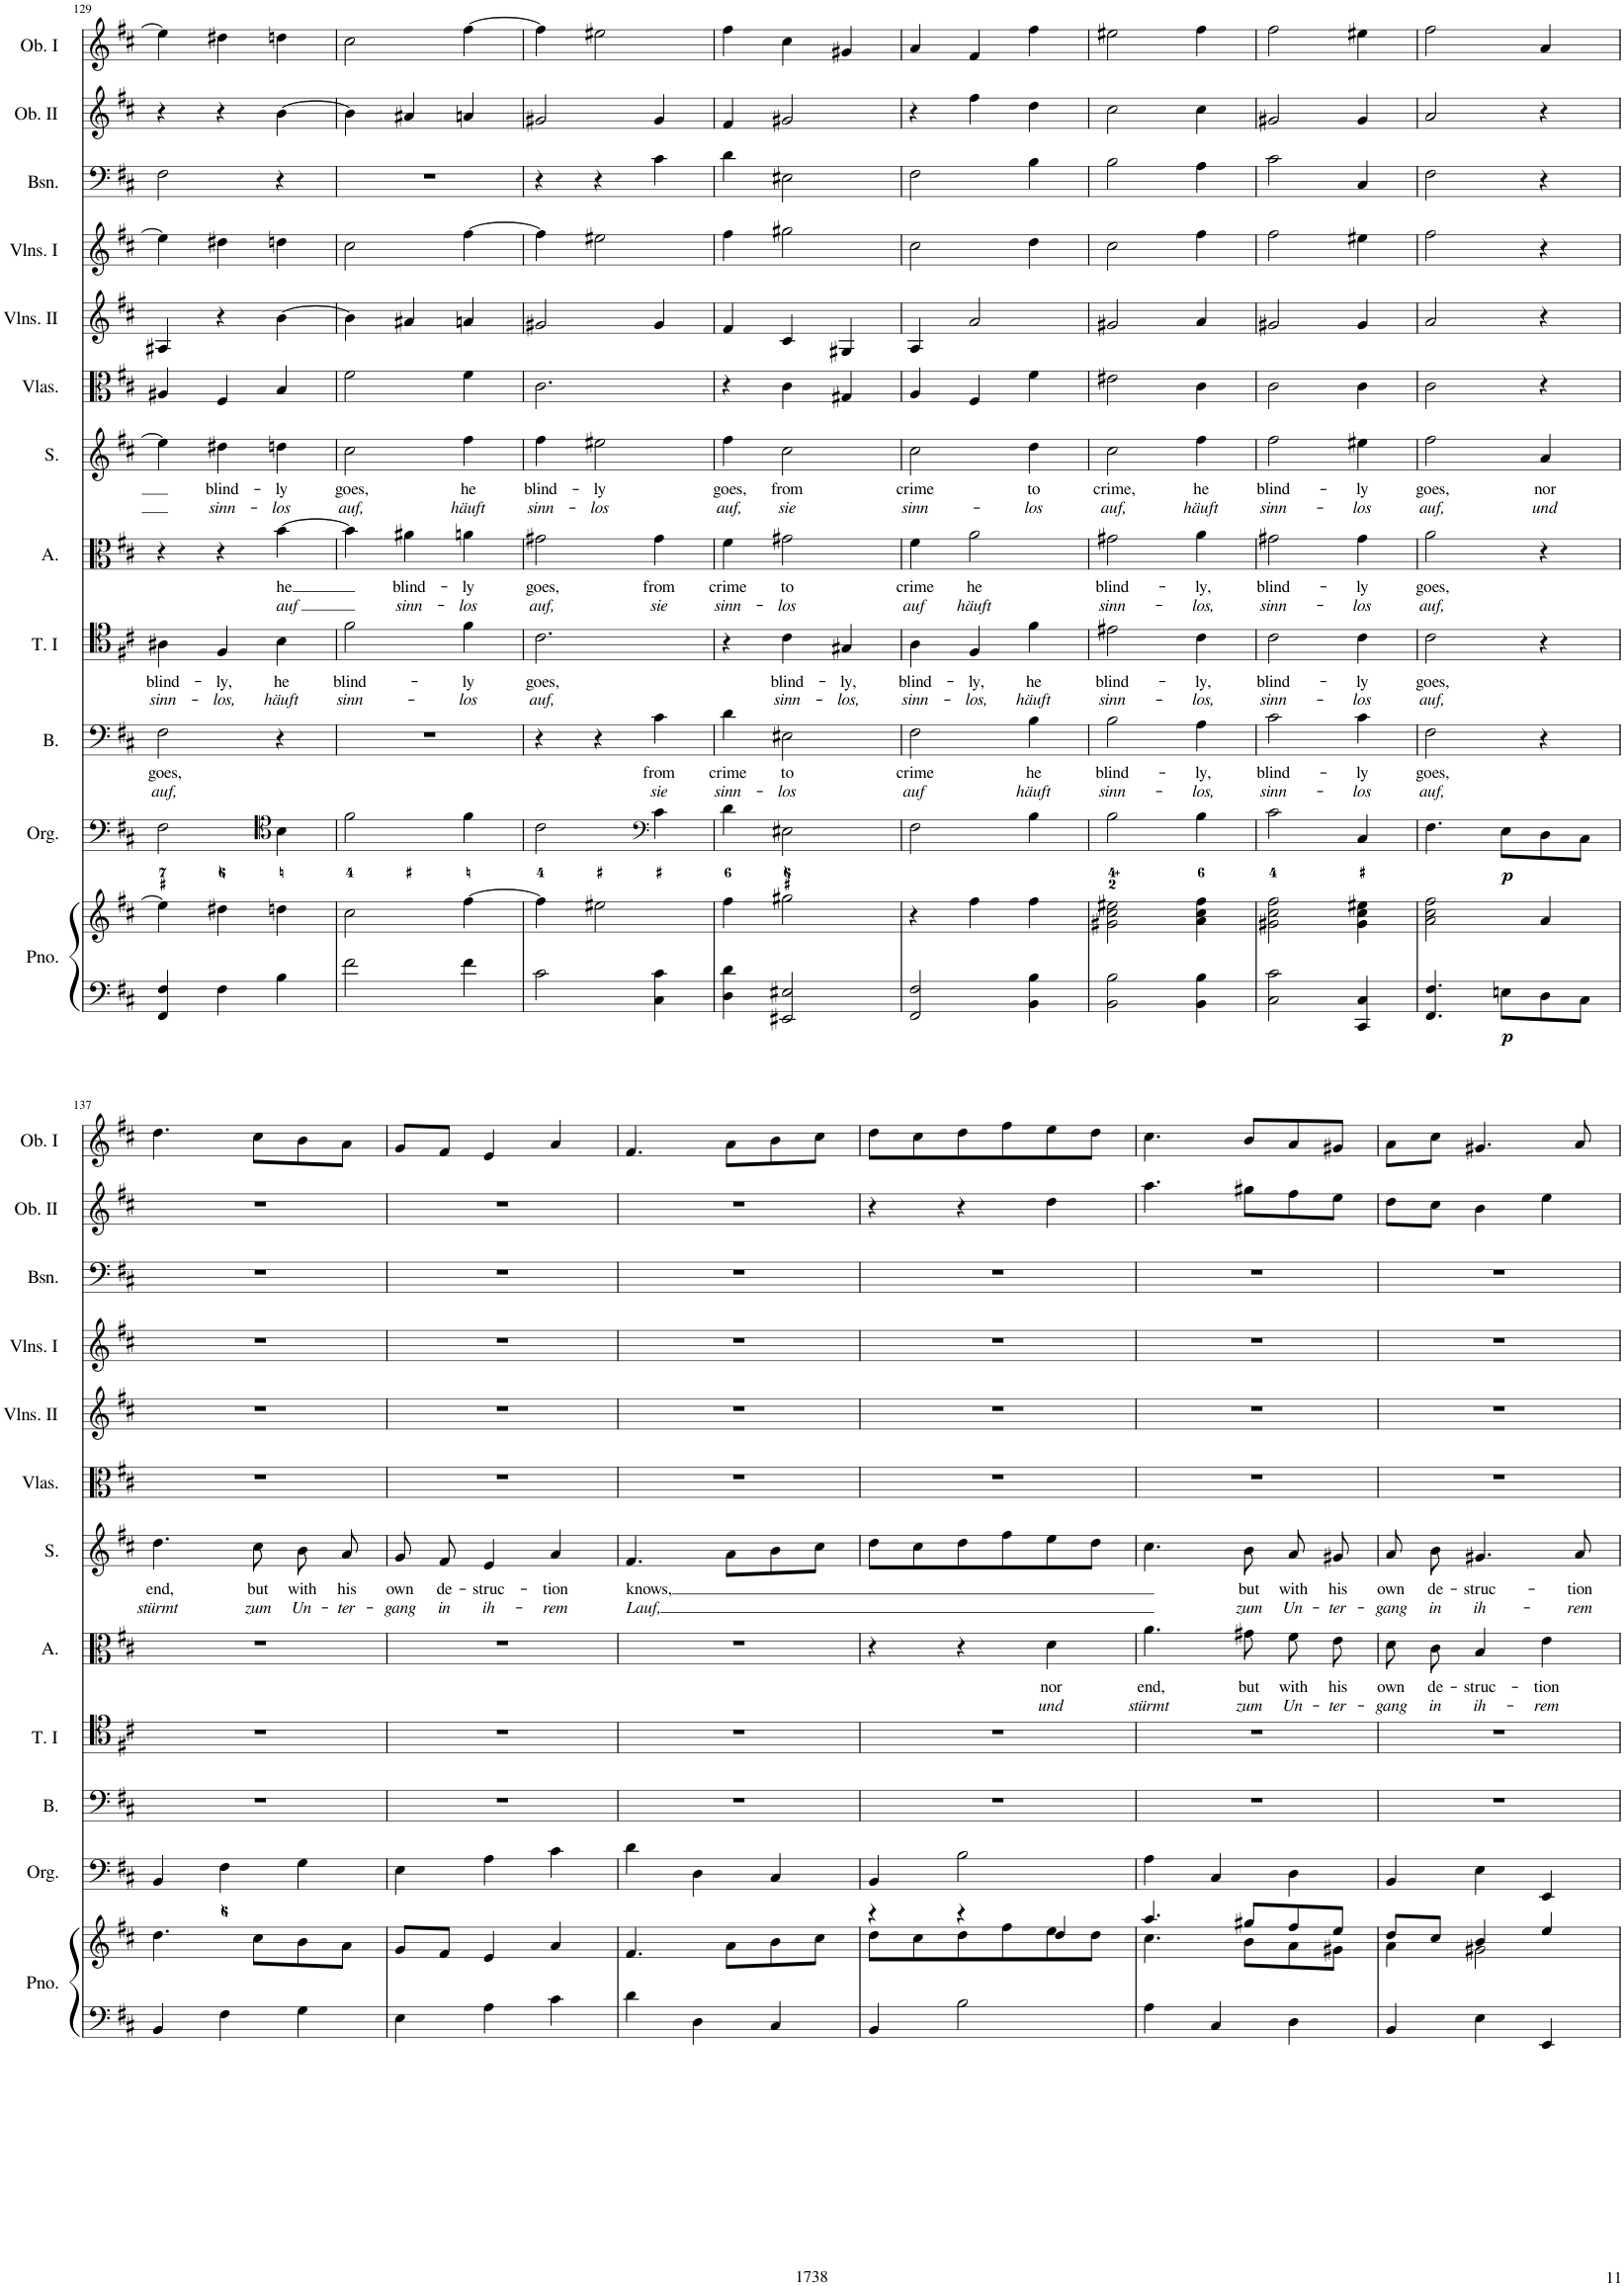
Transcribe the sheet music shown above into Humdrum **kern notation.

**kern	**kern	**dynam	**kern	**dynam	**kern	**text	**text	**kern	**text	**text	**kern	**text	**text	**kern	**text	**text	**kern	**kern	**kern	**kern	**kern	**kern
*part12	*part12	*part12	*part11	*part11	*part10	*part10	*part10	*part9	*part9	*part9	*part8	*part8	*part8	*part7	*part7	*part7	*part6	*part5	*part4	*part3	*part2	*part1
*staff13	*staff12	*staff12/13	*staff11	*staff11	*staff10	*staff10	*staff10	*staff9	*staff9	*staff9	*staff8	*staff8	*staff8	*staff7	*staff7	*staff7	*staff6	*staff5	*staff4	*staff3	*staff2	*staff1
*I"Piano	*	*	*I"Organ	*	*I"Bass	*	*	*I"Tenor I	*	*	*I"Alto	*	*	*I"Soprano	*	*	*I"Violas	*I"Violins II	*I"Violins I	*I"Bassoon	*I"Oboe II	*I"Oboe I
*I'Pno.	*	*	*I'Org.	*	*I'B.	*	*	*I'T. I	*	*	*I'A.	*	*	*I'S.	*	*	*I'Vlas.	*I'Vlns. II	*I'Vlns. I	*I'Bsn.	*I'Ob. II	*I'Ob. I
!!LO:PB:g=z
*clefF4	*clefG2	*	*clefF4	*	*clefF4	*	*	*clefC4	*	*	*clefC3	*	*	*clefG2	*	*	*clefC3	*clefG2	*clefG2	*clefF4	*clefG2	*clefG2
*k[f#c#]	*k[f#c#]	*	*k[f#c#]	*	*k[f#c#]	*	*	*k[f#c#]	*	*	*k[f#c#]	*	*	*k[f#c#]	*	*	*k[f#c#]	*k[f#c#]	*k[f#c#]	*k[f#c#]	*k[f#c#]	*k[f#c#]
*M3/4	*M3/4	*	*M3/4	*	*M3/4	*	*	*M3/4	*	*	*M3/4	*	*	*M3/4	*	*	*M3/4	*M3/4	*M3/4	*M3/4	*M3/4	*M3/4
=129	=129	=129	=129	=129	=129	=129	=129	=129	=129	=129	=129	=129	=129	=129	=129	=129	=129	=129	=129	=129	=129	=129
!	!	!	!	!	!	!LO:LY:b	!LO:LY:b	!	!LO:LY:b	!LO:LY:b	!	!	!	!	!	!	!	!	!	!	!	!
4FF#/ 4F#/	4ee\]	.	2F#\	.	2F#\	goes,	auf,	4A#X\	blind-	sinn-	4r	.	.	4ee\]	.	.	4A#X/	4A#X/	4ee\]	2F#\	4r	4ee\]
!	!	!	!	!	!	!	!	!	!LO:LY:b	!LO:LY:b	!	!	!	!	!LO:LY:b	!LO:LY:b	!	!	!	!	!	!
4F#\	4dd#X\	.	.	.	.	.	.	4F#/	-ly,	-los,	4r	.	.	4dd#X\	blind-	sinn-	4F#/	4r	4dd#X\	.	4r	4dd#X\
*	*	*	*clefC4	*	*	*	*	*	*	*	*	*	*	*	*	*	*	*	*	*	*	*
!	!	!	!	!	!	!	!	!	!LO:LY:b	!LO:LY:b	!	!LO:LY:b	!LO:LY:b	!	!LO:LY:b	!LO:LY:b	!	!	!	!	!	!
4B\	4ddn\	.	4B\	.	4r	.	.	4B\	he	häuft	[4b\	he	auf	4ddn\	-ly	-los	4B/	[4b\	4ddn\	4r	[4b\	4ddn\
=130	=130	=130	=130	=130	=130	=130	=130	=130	=130	=130	=130	=130	=130	=130	=130	=130	=130	=130	=130	=130	=130	=130
!	!	!	!	!	!	!	!	!	!LO:LY:b	!LO:LY:b	!	!	!	!	!LO:LY:b	!LO:LY:b	!	!	!	!	!	!
2f#\	2cc#\	.	2f#\	.	2.r	.	.	2f#\	blind-	sinn-	4b\]	.	.	2cc#\	goes,	auf,	2f#\	4b\]	2cc#\	2.r	4b\]	2cc#\
!	!	!	!	!	!	!	!	!	!	!	!	!LO:LY:b	!LO:LY:b	!	!	!	!	!	!	!	!	!
.	.	.	.	.	.	.	.	.	.	.	4a#X\	blind-	sinn-	.	.	.	.	4a#X/	.	.	4a#X/	.
!	!	!	!	!	!	!	!	!	!LO:LY:b	!LO:LY:b	!	!LO:LY:b	!LO:LY:b	!	!LO:LY:b	!LO:LY:b	!	!	!	!	!	!
4f#\	[4ff#\	.	4f#\	.	.	.	.	4f#\	-ly	-los	4an\	-ly	-los	4ff#\	he	häuft	4f#\	4an/	[4ff#\	.	4an/	[4ff#\
=131	=131	=131	=131	=131	=131	=131	=131	=131	=131	=131	=131	=131	=131	=131	=131	=131	=131	=131	=131	=131	=131	=131
!	!	!	!	!	!	!	!	!	!LO:LY:b	!LO:LY:b	!	!LO:LY:b	!LO:LY:b	!	!LO:LY:b	!LO:LY:b	!	!	!	!	!	!
2c#\	4ff#\]	.	2c#\	.	4r	.	.	2.c#\	goes,	auf,	2g#X\	goes,	auf,	4ff#\	blind-	sinn-	2.c#\	2g#X/	4ff#\]	4r	2g#X/	4ff#\]
!	!	!	!	!	!	!	!	!	!	!	!	!	!	!	!LO:LY:b	!LO:LY:b	!	!	!	!	!	!
.	2ee#X\	.	.	.	4r	.	.	.	.	.	.	.	.	2ee#X\	-ly	-los	.	.	2ee#X\	4r	.	2ee#X\
*	*	*	*clefF4	*	*	*	*	*	*	*	*	*	*	*	*	*	*	*	*	*	*	*
!	!	!	!	!	!	!LO:LY:b	!LO:LY:b	!	!	!	!	!LO:LY:b	!LO:LY:b	!	!	!	!	!	!	!	!	!
4C#\ 4c#\	.	.	4c#\	.	4c#\	from	sie	.	.	.	4g#\	from	sie	.	.	.	.	4g#/	.	4c#\	4g#/	.
=132	=132	=132	=132	=132	=132	=132	=132	=132	=132	=132	=132	=132	=132	=132	=132	=132	=132	=132	=132	=132	=132	=132
!	!	!	!	!	!	!LO:LY:b	!LO:LY:b	!	!	!	!	!LO:LY:b	!LO:LY:b	!	!LO:LY:b	!LO:LY:b	!	!	!	!	!	!
4D\ 4d\	4ff#\	.	4d\	.	4d\	crime	sinn-	4r	.	.	4f#\	crime	sinn-	4ff#\	goes,	auf,	4r	4f#/	4ff#\	4d\	4f#/	4ff#\
!	!	!	!	!	!	!LO:LY:b	!LO:LY:b	!	!LO:LY:b	!LO:LY:b	!	!LO:LY:b	!LO:LY:b	!	!LO:LY:b	!LO:LY:b	!	!	!	!	!	!
2EE#X/ 2E#X/	2gg#X\	.	2E#X\	.	2E#X\	to	-los	4c#\	blind-	sinn-	2g#X\	to	-los	2cc#\	from	sie	4c#\	4c#/	2gg#X\	2E#X\	2g#X/	4cc#\
!	!	!	!	!	!	!	!	!	!LO:LY:b	!LO:LY:b	!	!	!	!	!	!	!	!	!	!	!	!
.	.	.	.	.	.	.	.	4G#X/	-ly,	-los,	.	.	.	.	.	.	4G#X/	4G#X/	.	.	.	4g#X/
=133	=133	=133	=133	=133	=133	=133	=133	=133	=133	=133	=133	=133	=133	=133	=133	=133	=133	=133	=133	=133	=133	=133
!	!	!	!	!	!	!LO:LY:b	!LO:LY:b	!	!LO:LY:b	!LO:LY:b	!	!LO:LY:b	!LO:LY:b	!	!LO:LY:b	!LO:LY:b	!	!	!	!	!	!
2FF#/ 2F#/	4r	.	2F#\	.	2F#\	crime	auf	4A\	blind-	sinn-	4f#\	crime	auf	2cc#\	crime	sinn-	4A/	4A/	2cc#\	2F#\	4r	4a/
!	!	!	!	!	!	!	!	!	!LO:LY:b	!LO:LY:b	!	!LO:LY:b	!LO:LY:b	!	!	!	!	!	!	!	!	!
.	4ff#\	.	.	.	.	.	.	4F#/	-ly,	-los,	2a\	he	häuft	.	.	.	4F#/	2a/	.	.	4ff#\	4f#/
!	!	!	!	!	!	!LO:LY:b	!LO:LY:b	!	!LO:LY:b	!LO:LY:b	!	!	!	!	!LO:LY:b	!LO:LY:b	!	!	!	!	!	!
4BB\ 4B\	4ff#\	.	4B\	.	4B\	he	häuft	4f#\	he	häuft	.	.	.	4dd\	to	-los	4f#\	.	4dd\	4B\	4dd\	4ff#\
=134	=134	=134	=134	=134	=134	=134	=134	=134	=134	=134	=134	=134	=134	=134	=134	=134	=134	=134	=134	=134	=134	=134
!	!	!	!	!	!	!LO:LY:b	!LO:LY:b	!	!LO:LY:b	!LO:LY:b	!	!LO:LY:b	!LO:LY:b	!	!LO:LY:b	!LO:LY:b	!	!	!	!	!	!
2BB\ 2B\	2g#X\ 2cc#\ 2ee#X\	.	2B\	.	2B\	blind-	sinn-	2e#X\	blind-	sinn-	2g#X\	blind-	sinn-	2cc#\	crime,	auf,	2e#X\	2g#X/	2cc#\	2B\	2cc#\	2ee#X\
!	!	!	!	!	!	!LO:LY:b	!LO:LY:b	!	!LO:LY:b	!LO:LY:b	!	!LO:LY:b	!LO:LY:b	!	!LO:LY:b	!LO:LY:b	!	!	!	!	!	!
4BB\ 4B\	4a\ 4cc#\ 4ff#\	.	4B\	.	4A\	-ly,	-los,	4c#\	-ly,	-los,	4a\	-ly,	-los,	4ff#\	he	häuft	4c#\	4a/	4ff#\	4A\	4cc#\	4ff#\
=135	=135	=135	=135	=135	=135	=135	=135	=135	=135	=135	=135	=135	=135	=135	=135	=135	=135	=135	=135	=135	=135	=135
!	!	!	!	!	!	!LO:LY:b	!LO:LY:b	!	!LO:LY:b	!LO:LY:b	!	!LO:LY:b	!LO:LY:b	!	!LO:LY:b	!LO:LY:b	!	!	!	!	!	!
2C#\ 2c#\	2g#X\ 2cc#\ 2ff#\	.	2c#\	.	2c#\	blind-	sinn-	2c#\	blind-	sinn-	2g#X\	blind-	sinn-	2ff#\	blind-	sinn-	2c#\	2g#X/	2ff#\	2c#\	2g#X/	2ff#\
!	!	!	!	!	!	!LO:LY:b	!LO:LY:b	!	!LO:LY:b	!LO:LY:b	!	!LO:LY:b	!LO:LY:b	!	!LO:LY:b	!LO:LY:b	!	!	!	!	!	!
4CC#/ 4C#/	4g#\ 4cc#\ 4ee#X\	.	4C#/	.	4c#\	-ly	-los	4c#\	-ly	-los	4g#\	-ly	-los	4ee#X\	-ly	-los	4c#\	4g#/	4ee#X\	4C#/	4g#/	4ee#X\
=136	=136	=136	=136	=136	=136	=136	=136	=136	=136	=136	=136	=136	=136	=136	=136	=136	=136	=136	=136	=136	=136	=136
!	!	!	!	!	!	!LO:LY:b	!LO:LY:b	!	!LO:LY:b	!LO:LY:b	!	!LO:LY:b	!LO:LY:b	!	!LO:LY:b	!LO:LY:b	!	!	!	!	!	!
4.FF#/ 4.F#/	2a\ 2cc#\ 2ff#\	.	4.F#\	.	2F#\	goes,	auf,	2c#\	goes,	auf,	2a\	goes,	auf,	2ff#\	goes,	auf,	2c#\	2a/	2ff#\	2F#\	2a/	2ff#\
!	!	!LO:DY:b=2	!	!LO:DY:b	!	!	!	!	!	!	!	!	!	!	!	!	!	!	!	!	!	!
8En\L	.	p	8E\L	p	.	.	.	.	.	.	.	.	.	.	.	.	.	.	.	.	.	.
!	!	!	!	!	!	!	!	!	!	!	!	!	!	!	!LO:LY:b	!LO:LY:b	!	!	!	!	!	!
8D\	4a/	.	8D\	.	4r	.	.	4r	.	.	4r	.	.	4a/	nor	und	4r	4r	4r	4r	4r	4a/
8C#\J	.	.	8C#\J	.	.	.	.	.	.	.	.	.	.	.	.	.	.	.	.	.	.	.
!!LO:LB:g=z
=137	=137	=137	=137	=137	=137	=137	=137	=137	=137	=137	=137	=137	=137	=137	=137	=137	=137	=137	=137	=137	=137	=137
!	!	!	!	!	!	!	!	!	!	!	!	!	!	!	!LO:LY:b	!LO:LY:b	!	!	!	!	!	!
4BB/	4.dd\	.	4BB/	.	2.r	.	.	2.r	.	.	2.r	.	.	4.dd\	end,	stürmt	2.r	2.r	2.r	2.r	2.r	4.dd\
4F#\	.	.	4F#\	.	.	.	.	.	.	.	.	.	.	.	.	.	.	.	.	.	.	.
!	!	!	!	!	!	!	!	!	!	!	!	!	!	!	!LO:LY:b	!LO:LY:b	!	!	!	!	!	!
.	8cc#\L	.	.	.	.	.	.	.	.	.	.	.	.	8cc#\	but	zum	.	.	.	.	.	8cc#\L
!	!	!	!	!	!	!	!	!	!	!	!	!	!	!	!LO:LY:b	!LO:LY:b	!	!	!	!	!	!
4G\	8b\	.	4G\	.	.	.	.	.	.	.	.	.	.	8b\	with	Un-	.	.	.	.	.	8b\
!	!	!	!	!	!	!	!	!	!	!	!	!	!	!	!LO:LY:b	!LO:LY:b	!	!	!	!	!	!
.	8a\J	.	.	.	.	.	.	.	.	.	.	.	.	8a/	his	-ter-	.	.	.	.	.	8a\J
=138	=138	=138	=138	=138	=138	=138	=138	=138	=138	=138	=138	=138	=138	=138	=138	=138	=138	=138	=138	=138	=138	=138
!	!	!	!	!	!	!	!	!	!	!	!	!	!	!	!LO:LY:b	!LO:LY:b	!	!	!	!	!	!
4E\	8g/L	.	4E\	.	2.r	.	.	2.r	.	.	2.r	.	.	8g/	own	-gang	2.r	2.r	2.r	2.r	2.r	8g/L
!	!	!	!	!	!	!	!	!	!	!	!	!	!	!	!LO:LY:b	!LO:LY:b	!	!	!	!	!	!
.	8f#/J	.	.	.	.	.	.	.	.	.	.	.	.	8f#/	de-	in	.	.	.	.	.	8f#/J
!	!	!	!	!	!	!	!	!	!	!	!	!	!	!	!LO:LY:b	!LO:LY:b	!	!	!	!	!	!
4A\	4e/	.	4A\	.	.	.	.	.	.	.	.	.	.	4e/	-struc-	ih-	.	.	.	.	.	4e/
!	!	!	!	!	!	!	!	!	!	!	!	!	!	!	!LO:LY:b	!LO:LY:b	!	!	!	!	!	!
4c#\	4a/	.	4c#\	.	.	.	.	.	.	.	.	.	.	4a/	-tion	-rem	.	.	.	.	.	4a/
=139	=139	=139	=139	=139	=139	=139	=139	=139	=139	=139	=139	=139	=139	=139	=139	=139	=139	=139	=139	=139	=139	=139
!	!	!	!	!	!	!	!	!	!	!	!	!	!	!	!LO:LY:b	!LO:LY:b	!	!	!	!	!	!
4d\	4.f#/	.	4d\	.	2.r	.	.	2.r	.	.	2.r	.	.	4.f#/	knows,	Lauf,	2.r	2.r	2.r	2.r	2.r	4.f#/
4D\	.	.	4D\	.	.	.	.	.	.	.	.	.	.	.	.	.	.	.	.	.	.	.
.	8a\L	.	.	.	.	.	.	.	.	.	.	.	.	8a\L	.	.	.	.	.	.	.	8a\L
4C#/	8b\	.	4C#/	.	.	.	.	.	.	.	.	.	.	8b\	.	.	.	.	.	.	.	8b\
.	8cc#\J	.	.	.	.	.	.	.	.	.	.	.	.	8cc#\J	.	.	.	.	.	.	.	8cc#\J
=140	=140	=140	=140	=140	=140	=140	=140	=140	=140	=140	=140	=140	=140	=140	=140	=140	=140	=140	=140	=140	=140	=140
*	*^	*	*	*	*	*	*	*	*	*	*	*	*	*	*	*	*	*	*	*	*	*
4BB/	4r	8dd\L	.	4BB/	.	2.r	.	.	2.r	.	.	4r	.	.	8dd\L	.	.	2.r	2.r	2.r	2.r	4r	8dd\L
.	.	8cc#\	.	.	.	.	.	.	.	.	.	.	.	.	8cc#\	.	.	.	.	.	.	.	8cc#\
2B\	4r	8dd\	.	2B\	.	.	.	.	.	.	.	4r	.	.	8dd\	.	.	.	.	.	.	4r	8dd\
.	.	8ff#\	.	.	.	.	.	.	.	.	.	.	.	.	8ff#\	.	.	.	.	.	.	.	8ff#\
!	!	!	!	!	!	!	!	!	!	!	!	!	!LO:LY:b	!LO:LY:b	!	!	!	!	!	!	!	!	!
.	4dd/	8ee\	.	.	.	.	.	.	.	.	.	4d\	nor	und	8ee\	.	.	.	.	.	.	4dd\	8ee\
.	.	8dd\J	.	.	.	.	.	.	.	.	.	.	.	.	8dd\J	.	.	.	.	.	.	.	8dd\J
=141	=141	=141	=141	=141	=141	=141	=141	=141	=141	=141	=141	=141	=141	=141	=141	=141	=141	=141	=141	=141	=141	=141	=141
!	!	!	!	!	!	!	!	!	!	!	!	!	!LO:LY:b	!LO:LY:b	!	!	!	!	!	!	!	!	!
4A\	4.aa/	4.cc#\	.	4A\	.	2.r	.	.	2.r	.	.	4.a\	end,	stürmt	4.cc#\	.	.	2.r	2.r	2.r	2.r	4.aa\	4.cc#\
4C#/	.	.	.	4C#/	.	.	.	.	.	.	.	.	.	.	.	.	.	.	.	.	.	.	.
!	!	!	!	!	!	!	!	!	!	!	!	!	!LO:LY:b	!LO:LY:b	!	!LO:LY:b	!LO:LY:b	!	!	!	!	!	!
.	8gg#X/L	8b\L	.	.	.	.	.	.	.	.	.	8g#X\	but	zum	8b\	but	zum	.	.	.	.	8gg#X\L	8b/L
!	!	!	!	!	!	!	!	!	!	!	!	!	!LO:LY:b	!LO:LY:b	!	!LO:LY:b	!LO:LY:b	!	!	!	!	!	!
4D\	8ff#/	8a\	.	4D\	.	.	.	.	.	.	.	8f#\L	with	Un-	8a/	with	Un-	.	.	.	.	8ff#\	8a/
!	!	!	!	!	!	!	!	!	!	!	!	!	!LO:LY:b	!LO:LY:b	!	!LO:LY:b	!LO:LY:b	!	!	!	!	!	!
.	8ee/J	8g#X\J	.	.	.	.	.	.	.	.	.	8e\J	his	-ter-	8g#X/	his	-ter-	.	.	.	.	8ee\J	8g#X/J
=142	=142	=142	=142	=142	=142	=142	=142	=142	=142	=142	=142	=142	=142	=142	=142	=142	=142	=142	=142	=142	=142	=142	=142
!	!	!	!	!	!	!	!	!	!	!	!	!	!LO:LY:b	!LO:LY:b	!	!LO:LY:b	!LO:LY:b	!	!	!	!	!	!
4BB/	8dd/L	4a\	.	4BB/	.	2.r	.	.	2.r	.	.	8d\L	own	-gang	8a/	own	-gang	2.r	2.r	2.r	2.r	8dd\L	8a\L
!	!	!	!	!	!	!	!	!	!	!	!	!	!LO:LY:b	!LO:LY:b	!	!LO:LY:b	!LO:LY:b	!	!	!	!	!	!
.	8cc#/J	.	.	.	.	.	.	.	.	.	.	8c#\J	de-	in	8b\	de-	in	.	.	.	.	8cc#\J	8cc#\J
!	!	!	!	!	!	!	!	!	!	!	!	!	!LO:LY:b	!LO:LY:b	!	!LO:LY:b	!LO:LY:b	!	!	!	!	!	!
4E\	4b/	2g#X\	.	4E\	.	.	.	.	.	.	.	4B/	-struc-	ih-	4.g#X/	-struc-	ih-	.	.	.	.	4b\	4.g#X/
!	!	!	!	!	!	!	!	!	!	!	!	!	!LO:LY:b	!LO:LY:b	!	!	!	!	!	!	!	!	!
4EE/	4ee/	.	.	4EE/	.	.	.	.	.	.	.	4e\	-tion	-rem	.	.	.	.	.	.	.	4ee\	.
!	!	!	!	!	!	!	!	!	!	!	!	!	!	!	!	!LO:LY:b	!LO:LY:b	!	!	!	!	!	!
.	.	.	.	.	.	.	.	.	.	.	.	.	.	.	8a/	-tion	-rem	.	.	.	.	.	8a/
*	*v	*v	*	*	*	*	*	*	*	*	*	*	*	*	*	*	*	*	*	*	*	*	*
=	=	=	=	=	=	=	=	=	=	=	=	=	=	=	=	=	=	=	=	=	=	=
*-	*-	*-	*-	*-	*-	*-	*-	*-	*-	*-	*-	*-	*-	*-	*-	*-	*-	*-	*-	*-	*-	*-
